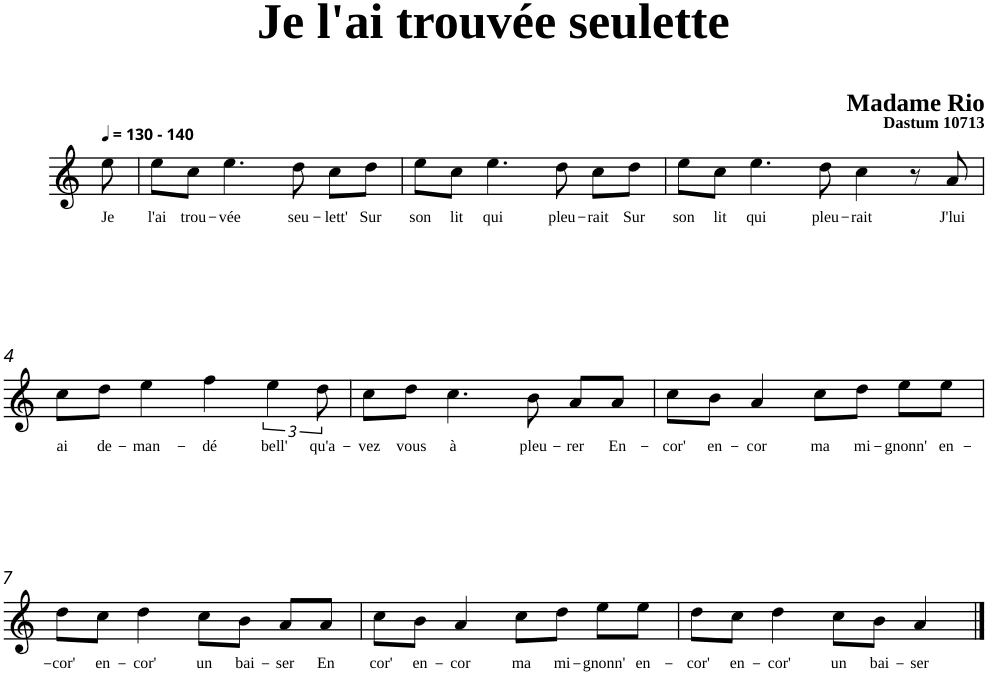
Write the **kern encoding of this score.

**kern	**text
*part1	*part1
*staff1	*staff1
*clefG2	*
*k[]	*
=	=
!LO:TX:a:B:t=- 140	!
!	!LO:LY:b
8ee\	Je
=1	=1
!	!LO:LY:b
8ee\L	l'ai
!	!LO:LY:b
8cc\J	trou-
!	!LO:LY:b
4.ee\	-vée
!	!LO:LY:b
8dd\	seu-
!	!LO:LY:b
8cc\L	-lett'
!	!LO:LY:b
8dd\J	Sur
=2	=2
!	!LO:LY:b
8ee\L	son
!	!LO:LY:b
8cc\J	lit
!	!LO:LY:b
4.ee\	qui
!	!LO:LY:b
8dd\	pleu-
!	!LO:LY:b
8cc\L	-rait
!	!LO:LY:b
8dd\J	Sur
=3	=3
!	!LO:LY:b
8ee\L	son
!	!LO:LY:b
8cc\J	lit
!	!LO:LY:b
4.ee\	qui
!	!LO:LY:b
8dd\	pleu-
!	!LO:LY:b
4cc\	-rait
8r	.
!	!LO:LY:b
8a/	J'lui
!!LO:LB:g=z
=4	=4
!	!LO:LY:b
8cc\L	ai
!	!LO:LY:b
8dd\J	de-
!	!LO:LY:b
4ee\	-man-
!	!LO:LY:b
4ff\	-dé
!	!LO:LY:b
6ee\	bell'
!	!LO:LY:b
12dd\	qu'a-
=5	=5
!	!LO:LY:b
8cc\L	-vez
!	!LO:LY:b
8dd\J	vous
!	!LO:LY:b
4.cc\	à
!	!LO:LY:b
8b\	pleu-
!	!LO:LY:b
8a/L	-rer
!	!LO:LY:b
8a/J	En-
=6	=6
!	!LO:LY:b
8cc\L	-cor'
!	!LO:LY:b
8b\J	en-
!	!LO:LY:b
4a/	-cor
!	!LO:LY:b
8cc\L	ma
!	!LO:LY:b
8dd\J	mi-
!	!LO:LY:b
8ee\L	-gnonn'
!	!LO:LY:b
8ee\J	en-
!!LO:LB:g=z
=7	=7
!	!LO:LY:b
8dd\L	-cor'
!	!LO:LY:b
8cc\J	en-
!	!LO:LY:b
4dd\	-cor'
!	!LO:LY:b
8cc\L	un
!	!LO:LY:b
8b\J	bai-
!	!LO:LY:b
8a/L	-ser
!	!LO:LY:b
8a/J	En
=8	=8
!	!LO:LY:b
8cc\L	cor'
!	!LO:LY:b
8b\J	en-
!	!LO:LY:b
4a/	-cor
!	!LO:LY:b
8cc\L	ma
!	!LO:LY:b
8dd\J	mi-
!	!LO:LY:b
8ee\L	-gnonn'
!	!LO:LY:b
8ee\J	en-
=9	=9
!	!LO:LY:b
8dd\L	-cor'
!	!LO:LY:b
8cc\J	en-
!	!LO:LY:b
4dd\	-cor'
!	!LO:LY:b
8cc\L	un
!	!LO:LY:b
8b\J	bai-
!	!LO:LY:b
4a/	-ser
==	==
*-	*-
